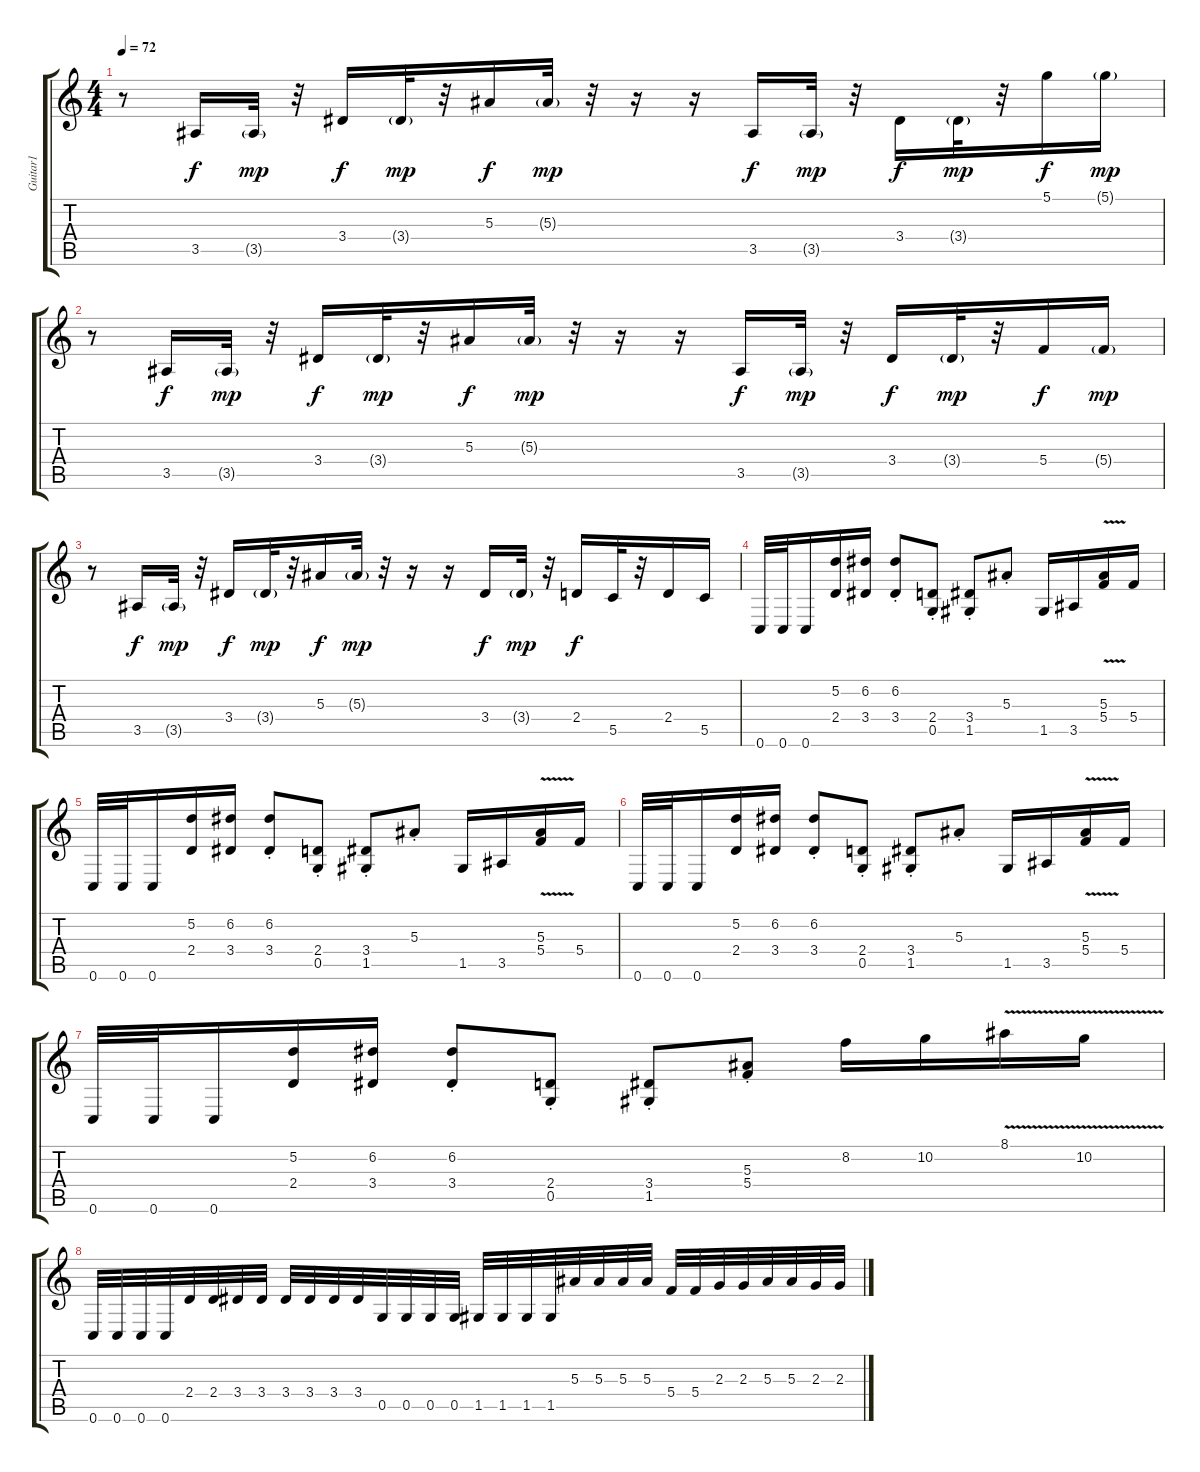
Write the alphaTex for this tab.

\track ("Guitar1" "Guitar1") {instrument distortionguitar}
\staff {score tabs}
\tuning (D4 A3 F3 C3 G2 C2) {hide}
\ts (4 4)
\tempo 72
\clef g2
\ks c
r.8{dy mp} 3.5.16{dy f} 3.5{g}.32{dy mp} r.32 3.4.16{dy f} 3.4{g}.32{dy mp} r.32 5.3.16{dy f} 5.3{g}.32{dy mp} r.32 r.16 r.16 3.5.16{dy f} 3.5{g}.32{dy mp} r.32 3.4.16{dy f} 3.4{g}.32{dy mp} r.32 5.1.16{dy f} 5.1{g}.16{dy mp} |
r.8 3.5.16{dy f} 3.5{g}.32{dy mp} r.32 3.4.16{dy f} 3.4{g}.32{dy mp} r.32 5.3.16{dy f} 5.3{g}.32{dy mp} r.32 r.16 r.16 3.5.16{dy f} 3.5{g}.32{dy mp} r.32 3.4.16{dy f} 3.4{g}.32{dy mp} r.32 5.4.16{dy f} 5.4{g}.16{dy mp} |
r.8 3.5.16{dy f} 3.5{g}.32{dy mp} r.32 3.4.16{dy f} 3.4{g}.32{dy mp} r.32 5.3.16{dy f} 5.3{g}.32{dy mp} r.32 r.16 r.16 3.4.16{dy f} 3.4{g}.32{dy mp} r.32 2.4.16{dy f} 5.5.32 r.32 2.4.16 5.5.16 |
0.6.32 0.6.32 0.6.16 (5.2 2.4).16 (6.2 3.4).16 (6.2{st} 3.4{st}).8 (2.4{st} 0.5{st}).8 (3.4{st} 1.5{st}).8 5.3{st}.8 1.5.16 3.5.16 (5.3{v} 5.4).16 5.4.16 |
0.6.32 0.6.32 0.6.16 (5.2 2.4).16 (6.2 3.4).16 (6.2{st} 3.4{st}).8 (2.4{st} 0.5{st}).8 (3.4{st} 1.5{st}).8 5.3{st}.8 1.5.16 3.5.16 (5.3{v} 5.4).16 5.4.16 |
0.6.32 0.6.32 0.6.16 (5.2 2.4).16 (6.2 3.4).16 (6.2{st} 3.4{st}).8 (2.4{st} 0.5{st}).8 (3.4{st} 1.5{st}).8 5.3{st}.8 1.5.16 3.5.16 (5.3{v} 5.4).16 5.4.16 |
0.6.32 0.6.32 0.6.16 (5.2 2.4).16 (6.2 3.4).16 (6.2{st} 3.4{st}).8 (2.4{st} 0.5{st}).8 (3.4{st} 1.5{st}).8 (5.3{st} 5.4{st}).8 8.2.16 10.2.16 8.1{v}.16 10.2{v}.16 |
0.6.32 0.6.32 0.6.32 0.6.32 2.4.32 2.4.32 3.4.32 3.4.32 3.4.32 3.4.32 3.4.32 3.4.32 0.5.32 0.5.32 0.5.32 0.5.32 1.5.32 1.5.32 1.5.32 1.5.32 5.3.32 5.3.32 5.3.32 5.3.32 5.4.32 5.4.32 2.3.32 2.3.32 5.3.32 5.3.32 2.3.32 2.3.32
